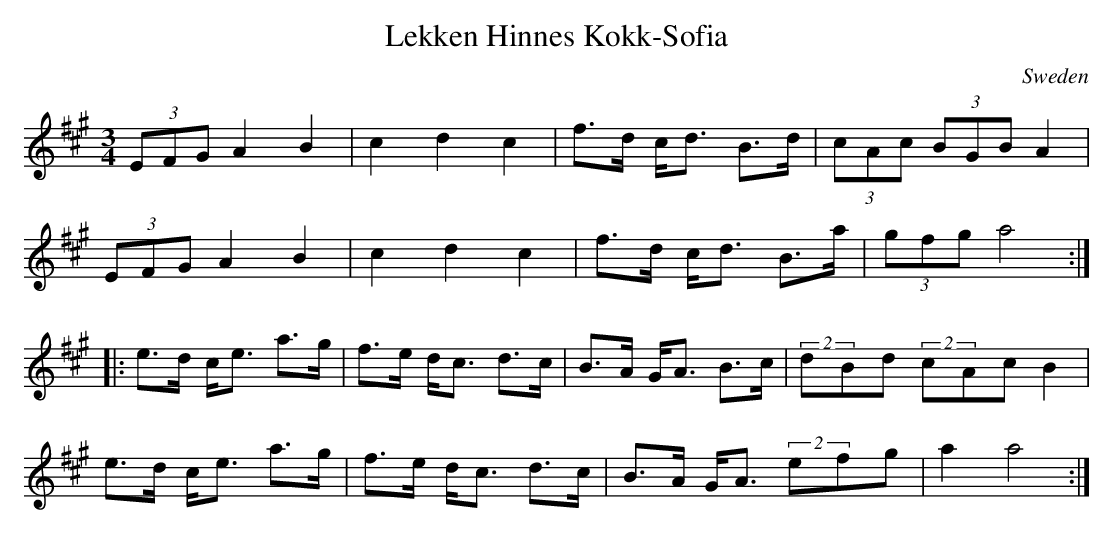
X:1
T:Lekken Hinnes Kokk-Sofia
M:3/4
O:Sweden
K:A
(3EFG A2 B2 | c2 d2 c2 | f>d c<d B>d | (3cAc (3BGB A2 |
(3EFG A2 B2 | c2 d2 c2 | f>d c<d B>a | (3gfg a4::
e>d c<e a>g | f>e d<c d>c | B>A G<A B>c | (2dBd (2cAc B2 |
e>d c<e a>g | f>e d<c d>c | B>A G<A (2efg | a2 a4 :|
